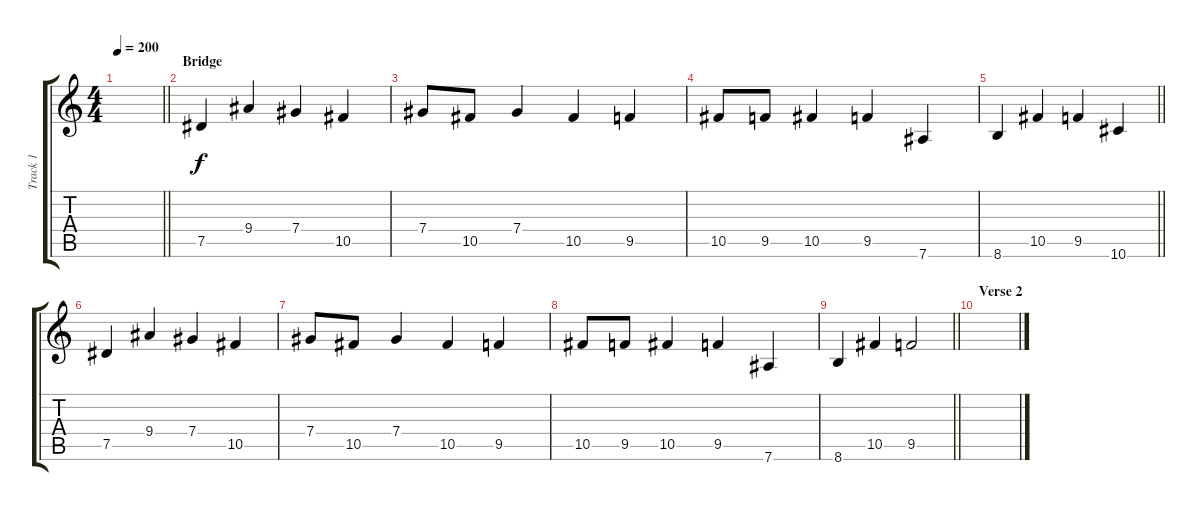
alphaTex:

\track ("Track 1" "Track 1") {instrument distortionguitar}
\staff {score tabs}
\tuning (Eb4 Bb3 Gb3 Db3 Ab2 Eb2) {hide}
\ts (4 4)
\tempo 200
\clef g2
\barLineRight lightlight
\ks c
|
\section ("" "Bridge")
7.5.4 9.4.4 7.4.4 10.5.4 |
7.4.8 10.5.8 7.4.4 10.5.4 9.5.4 |
10.5.8 9.5.8 10.5.4 9.5.4 7.6.4 |
\barLineRight lightlight
8.6.4 10.5.4 9.5.4 10.6.4 |
7.5.4 9.4.4 7.4.4 10.5.4 |
7.4.8 10.5.8 7.4.4 10.5.4 9.5.4 |
10.5.8 9.5.8 10.5.4 9.5.4 7.6.4 |
\barLineRight lightlight
8.6.4 10.5.4 9.5.2 |
\section ("" "Verse 2")
